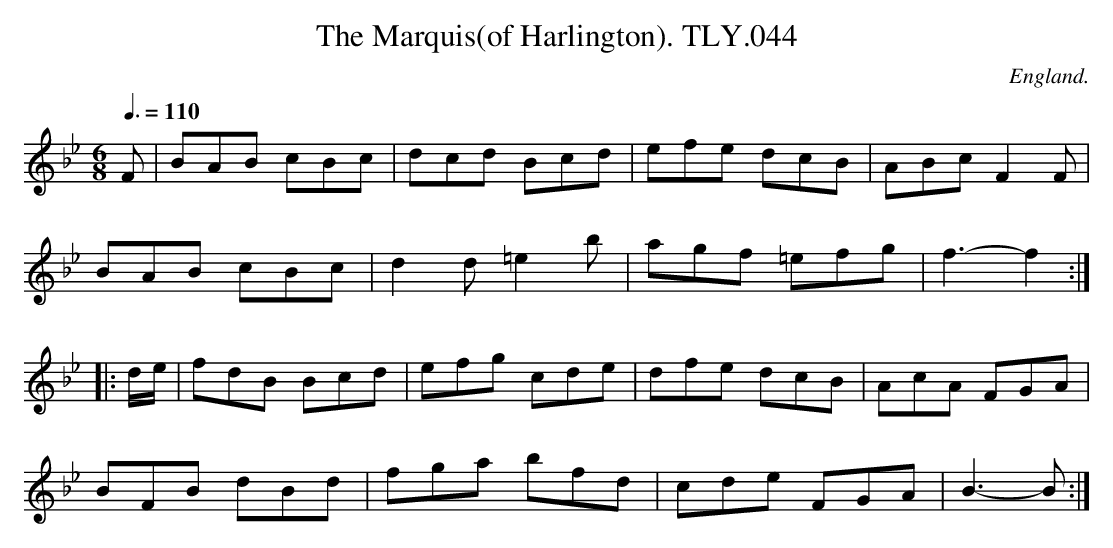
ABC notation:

X:1
T:Marquis(of Harlington). TLY.044, The
M:6/8
L:1/8
Q:3/8=110
O:England.
K:Bb
F|BAB cBc|dcd Bcd|efe dcB|ABc F2F|
BAB cBc| d2d =e2 b|agf =efg|f3-f2:|
|:d/2e/2|fdB Bcd| efg cde| dfe dcB| AcA FGA|
BFB  dBd|fga bfd|cde FGA| B3-B:|
